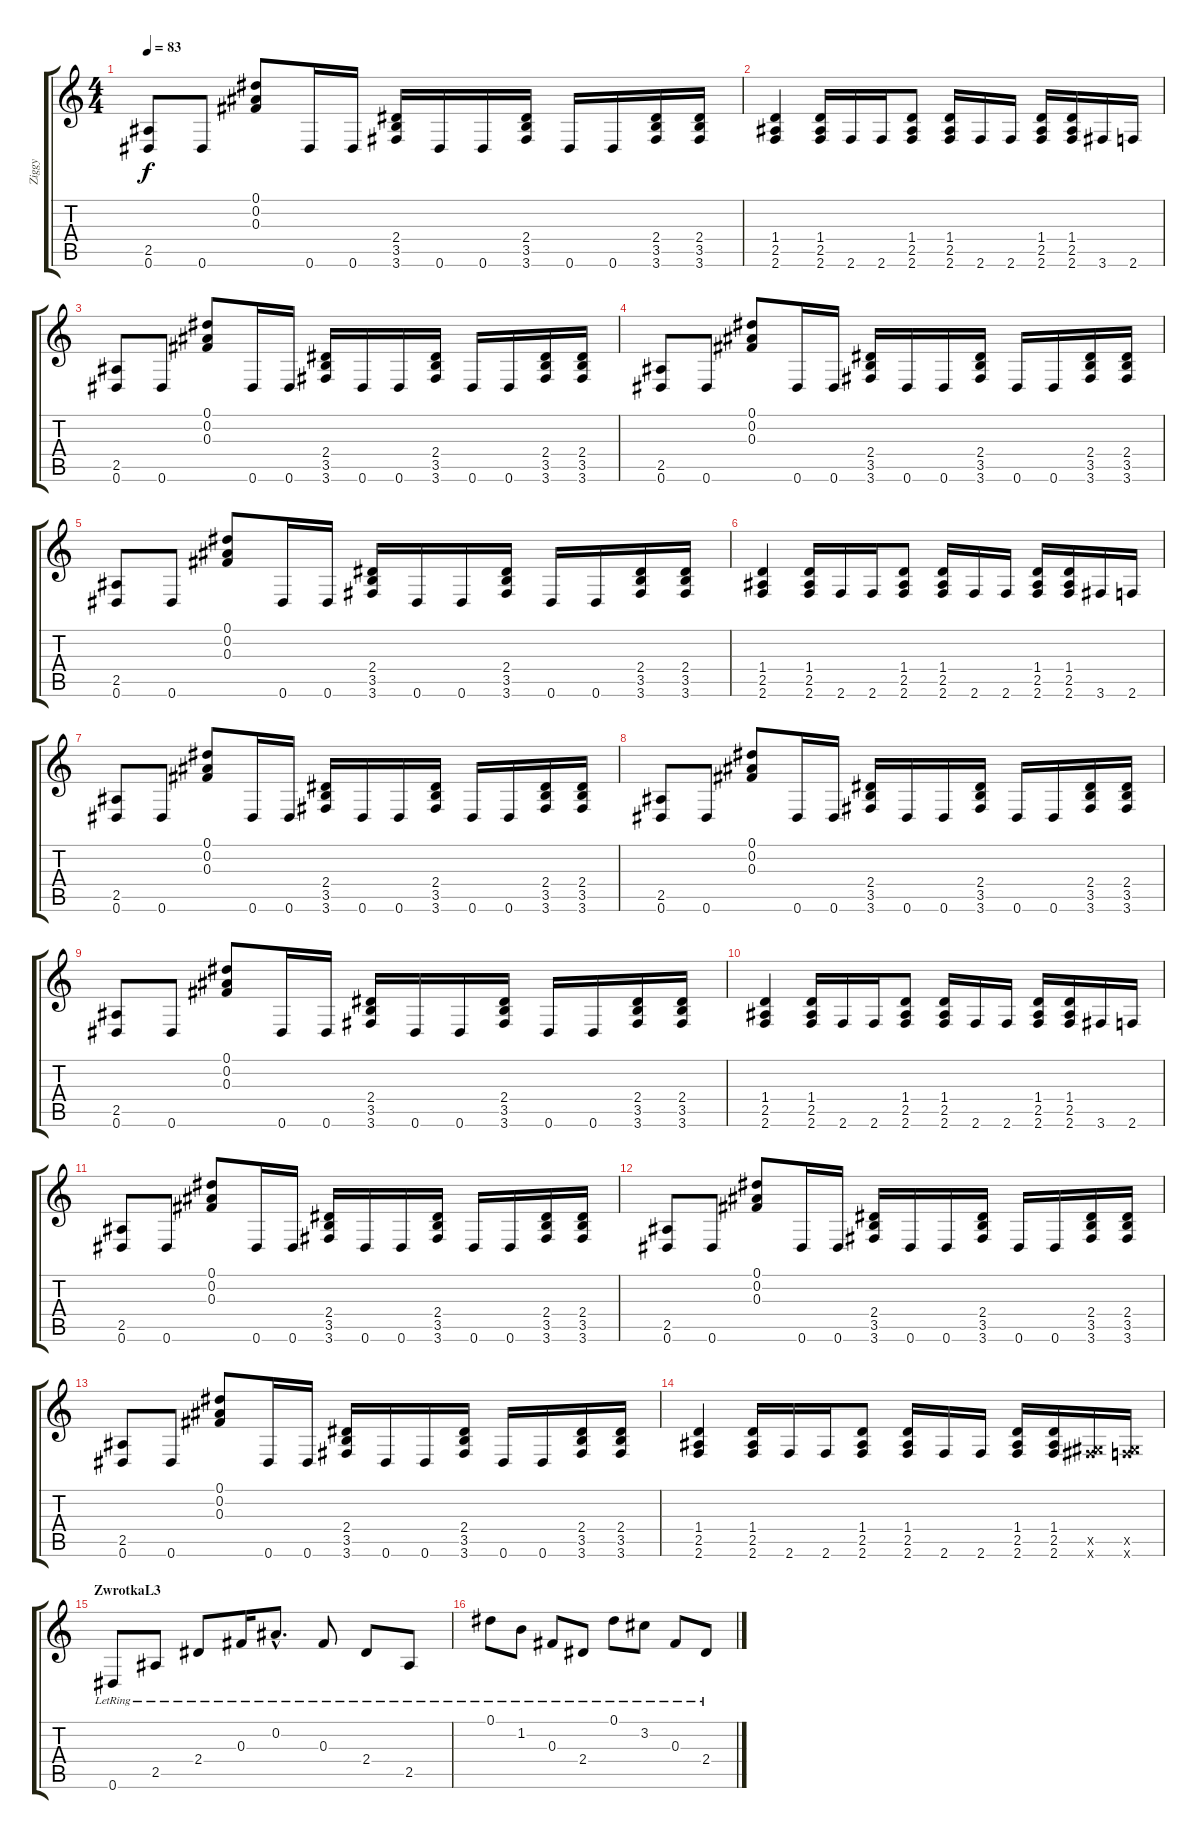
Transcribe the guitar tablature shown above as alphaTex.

\track ("Ziggy" "Ziggy") {instrument overdrivenguitar}
\staff {score tabs}
\tuning (Eb4 Bb3 Gb3 Db3 Ab2 Eb2) {hide}
\ts (4 4)
\tempo 83
\clef g2
\ks c
(2.5 0.6).8{dy f} 0.6.8 (0.1 0.2 0.3).8 0.6.16 0.6.16 (2.4 3.5 3.6).16 0.6.16 0.6.16 (2.4 3.5 3.6).16 0.6.16 0.6.16 (2.4 3.5 3.6).16 (2.4 3.5 3.6).16 |
(1.4 2.5 2.6).4 (1.4 2.5 2.6).16 2.6.16 2.6.16 (1.4 2.5 2.6).8 (1.4 2.5 2.6).16 2.6.16 2.6.16 (1.4 2.5 2.6).16 (1.4 2.5 2.6).16 3.6.16 2.6.16 |
(2.5 0.6).8 0.6.8 (0.1 0.2 0.3).8 0.6.16 0.6.16 (2.4 3.5 3.6).16 0.6.16 0.6.16 (2.4 3.5 3.6).16 0.6.16 0.6.16 (2.4 3.5 3.6).16 (2.4 3.5 3.6).16 |
(2.5 0.6).8 0.6.8 (0.1 0.2 0.3).8 0.6.16 0.6.16 (2.4 3.5 3.6).16 0.6.16 0.6.16 (2.4 3.5 3.6).16 0.6.16 0.6.16 (2.4 3.5 3.6).16 (2.4 3.5 3.6).16 |
(2.5 0.6).8 0.6.8 (0.1 0.2 0.3).8 0.6.16 0.6.16 (2.4 3.5 3.6).16 0.6.16 0.6.16 (2.4 3.5 3.6).16 0.6.16 0.6.16 (2.4 3.5 3.6).16 (2.4 3.5 3.6).16 |
(1.4 2.5 2.6).4 (1.4 2.5 2.6).16 2.6.16 2.6.16 (1.4 2.5 2.6).8 (1.4 2.5 2.6).16 2.6.16 2.6.16 (1.4 2.5 2.6).16 (1.4 2.5 2.6).16 3.6.16 2.6.16 |
(2.5 0.6).8 0.6.8 (0.1 0.2 0.3).8 0.6.16 0.6.16 (2.4 3.5 3.6).16 0.6.16 0.6.16 (2.4 3.5 3.6).16 0.6.16 0.6.16 (2.4 3.5 3.6).16 (2.4 3.5 3.6).16 |
(2.5 0.6).8 0.6.8 (0.1 0.2 0.3).8 0.6.16 0.6.16 (2.4 3.5 3.6).16 0.6.16 0.6.16 (2.4 3.5 3.6).16 0.6.16 0.6.16 (2.4 3.5 3.6).16 (2.4 3.5 3.6).16 |
(2.5 0.6).8 0.6.8 (0.1 0.2 0.3).8 0.6.16 0.6.16 (2.4 3.5 3.6).16 0.6.16 0.6.16 (2.4 3.5 3.6).16 0.6.16 0.6.16 (2.4 3.5 3.6).16 (2.4 3.5 3.6).16 |
(1.4 2.5 2.6).4 (1.4 2.5 2.6).16 2.6.16 2.6.16 (1.4 2.5 2.6).8 (1.4 2.5 2.6).16 2.6.16 2.6.16 (1.4 2.5 2.6).16 (1.4 2.5 2.6).16 3.6.16 2.6.16 |
(2.5 0.6).8 0.6.8 (0.1 0.2 0.3).8 0.6.16 0.6.16 (2.4 3.5 3.6).16 0.6.16 0.6.16 (2.4 3.5 3.6).16 0.6.16 0.6.16 (2.4 3.5 3.6).16 (2.4 3.5 3.6).16 |
(2.5 0.6).8 0.6.8 (0.1 0.2 0.3).8 0.6.16 0.6.16 (2.4 3.5 3.6).16 0.6.16 0.6.16 (2.4 3.5 3.6).16 0.6.16 0.6.16 (2.4 3.5 3.6).16 (2.4 3.5 3.6).16 |
(2.5 0.6).8 0.6.8 (0.1 0.2 0.3).8 0.6.16 0.6.16 (2.4 3.5 3.6).16 0.6.16 0.6.16 (2.4 3.5 3.6).16 0.6.16 0.6.16 (2.4 3.5 3.6).16 (2.4 3.5 3.6).16 |
(1.4 2.5 2.6).4 (1.4 2.5 2.6).16 2.6.16 2.6.16 (1.4 2.5 2.6).8 (1.4 2.5 2.6).16 2.6.16 2.6.16 (1.4 2.5 2.6).16 (1.4 2.5 2.6).16 (0.5{x} 3.6{x}).16 (0.5{x} 2.6{x}).16 |
\section ("" "ZwrotkaL3")
0.6{lr}.8{instrument acousticguitarsteel} 2.5{lr}.8 2.4{lr}.8 0.3{lr}.16 0.2{hac lr}.8{d} 0.3{lr}.8 2.4{lr}.8 2.5{lr}.8 |
0.1{lr}.8 1.2{lr}.8 0.3{lr}.8 2.4{lr}.8 0.1{lr}.8 3.2{lr}.8 0.3{lr}.8 2.4{lr}.8
